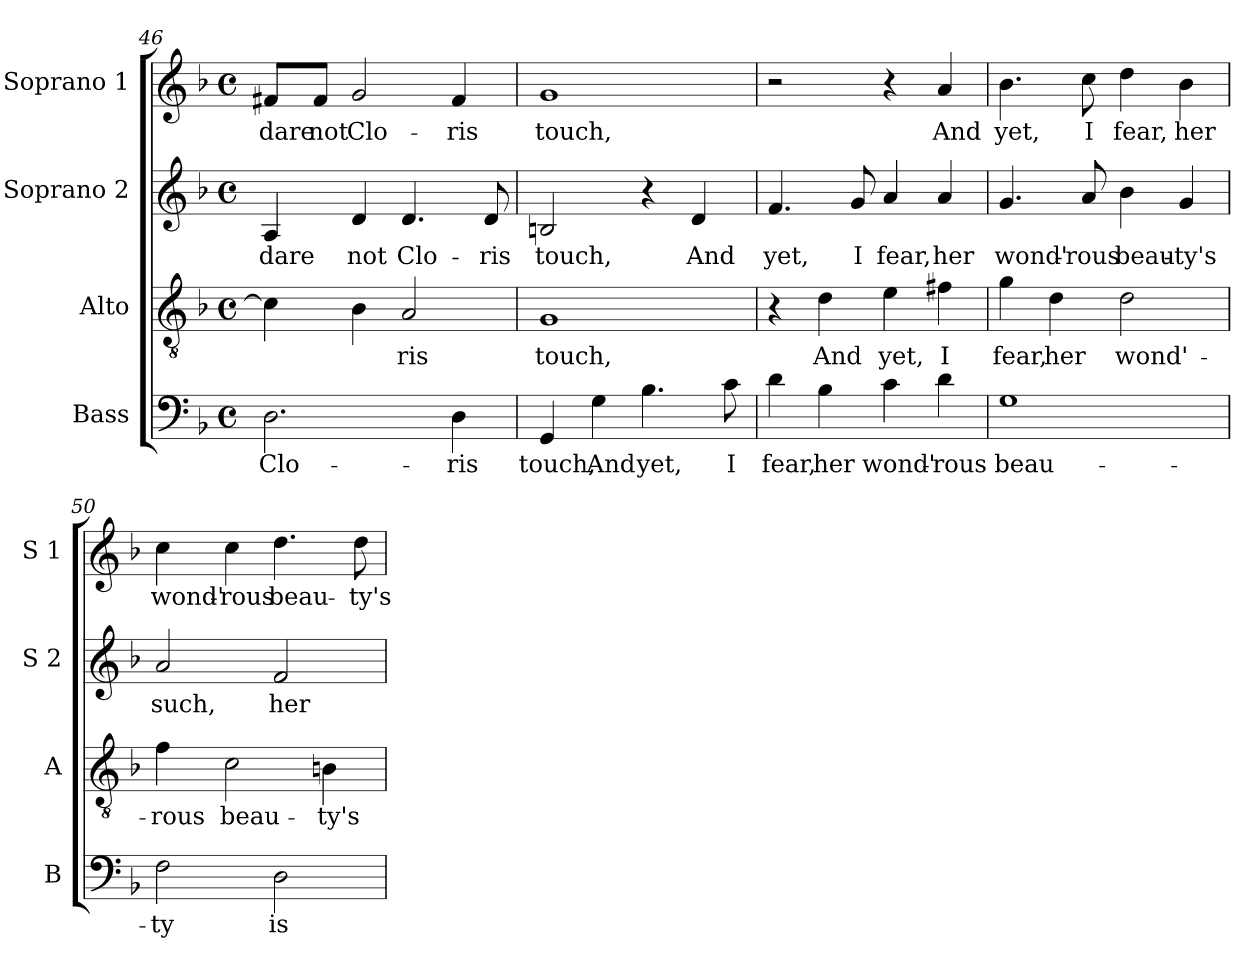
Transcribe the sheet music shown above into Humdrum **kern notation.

**kern	**text	**kern	**text	**kern	**text	**kern	**text
*part4	*part4	*part3	*part3	*part2	*part2	*part1	*part1
*staff4	*staff4	*staff3	*staff3	*staff2	*staff2	*staff1	*staff1
*I"Bass	*	*I"Alto	*	*I"Soprano 2	*	*I"Soprano 1	*
*I'B	*	*I'A	*	*I'S 2	*	*I'S 1	*
*clefF4	*	*clefGv2	*	*clefG2	*	*clefG2	*
*k[b-]	*	*k[b-]	*	*k[b-]	*	*k[b-]	*
*F:	*	*F:	*	*F:	*	*F:	*
*M4/4	*	*M4/4	*	*M4/4	*	*M4/4	*
*met(c)	*	*met(c)	*	*met(c)	*	*met(c)	*
=46	=46	=46	=46	=46	=46	=46	=46
!	!LO:LY:b	!	!	!	!	!	!
!	!	!	!	!	!LO:LY:b	!	!
!	!	!	!	!	!	!	!LO:LY:b
2.D\	Clo-	4c\]	.	4A/	dare	8f#X/L	dare
!	!	!	!	!	!	!	!LO:LY:b
.	.	.	.	.	.	8f#/J	not
!	!	!	!	!	!LO:LY:b	!	!
!	!	!	!	!	!	!	!LO:LY:b
.	.	4B-\	.	4d/	not	2g/	Clo-
!	!	!	!LO:LY:b	!	!	!	!
!	!	!	!	!	!LO:LY:b	!	!
.	.	2A/	-ris	4.d/	Clo-	.	.
!	!LO:LY:b	!	!	!	!	!	!
!	!	!	!	!	!	!	!LO:LY:b
4D\	-ris	.	.	.	.	4f#/	-ris
!	!	!	!	!	!LO:LY:b	!	!
.	.	.	.	8d/	-ris	.	.
=47	=47	=47	=47	=47	=47	=47	=47
!	!LO:LY:b	!	!	!	!	!	!
!	!	!	!LO:LY:b	!	!	!	!
!	!	!	!	!	!LO:LY:b	!	!
!	!	!	!	!	!	!	!LO:LY:b
4GG/	touch,	1G	touch,	2Bn/	touch,	1g	touch,
!	!LO:LY:b	!	!	!	!	!	!
4G\	And	.	.	.	.	.	.
!	!LO:LY:b	!	!	!	!	!	!
4.B-\	yet,	.	.	4r	.	.	.
!	!	!	!	!	!LO:LY:b	!	!
.	.	.	.	4d/	And	.	.
!	!LO:LY:b	!	!	!	!	!	!
8c\	I	.	.	.	.	.	.
=48	=48	=48	=48	=48	=48	=48	=48
!	!LO:LY:b	!	!	!	!	!	!
!	!	!	!	!	!LO:LY:b	!	!
4d\	fear,	4r	.	4.f/	yet,	2r	.
!	!LO:LY:b	!	!	!	!	!	!
!	!	!	!LO:LY:b	!	!	!	!
4B-\	her	4d\	And	.	.	.	.
!	!	!	!	!	!LO:LY:b	!	!
.	.	.	.	8g/	I	.	.
!	!LO:LY:b	!	!	!	!	!	!
!	!	!	!LO:LY:b	!	!	!	!
!	!	!	!	!	!LO:LY:b	!	!
4c\	wond'-	4e\	yet,	4a/	fear,	4r	.
!	!LO:LY:b	!	!	!	!	!	!
!	!	!	!LO:LY:b	!	!	!	!
!	!	!	!	!	!LO:LY:b	!	!
!	!	!	!	!	!	!	!LO:LY:b
4d\	-rous	4f#X\	I	4a/	her	4a/	And
!!LO:LB:g=z
=49	=49	=49	=49	=49	=49	=49	=49
!	!LO:LY:b	!	!	!	!	!	!
!	!	!	!LO:LY:b	!	!	!	!
!	!	!	!	!	!LO:LY:b	!	!
!	!	!	!	!	!	!	!LO:LY:b
1G	beau-	4g\	fear,	4.g/	wond'-	4.b-\	yet,
!	!	!	!LO:LY:b	!	!	!	!
.	.	4d\	her	.	.	.	.
!	!	!	!	!	!LO:LY:b	!	!
!	!	!	!	!	!	!	!LO:LY:b
.	.	.	.	8a/	-rous	8cc\	I
!	!	!	!LO:LY:b	!	!	!	!
!	!	!	!	!	!LO:LY:b	!	!
!	!	!	!	!	!	!	!LO:LY:b
.	.	2d\	wond'-	4b-\	beau-	4dd\	fear,
!	!	!	!	!	!LO:LY:b	!	!
!	!	!	!	!	!	!	!LO:LY:b
.	.	.	.	4g/	-ty's	4b-\	her
=50	=50	=50	=50	=50	=50	=50	=50
!	!LO:LY:b	!	!	!	!	!	!
!	!	!	!LO:LY:b	!	!	!	!
!	!	!	!	!	!LO:LY:b	!	!
!	!	!	!	!	!	!	!LO:LY:b
2F\	-ty	4f\	-rous	2a/	such,	4cc\	wond'-
!	!	!	!LO:LY:b	!	!	!	!
!	!	!	!	!	!	!	!LO:LY:b
.	.	2c\	beau-	.	.	4cc\	-rous
!	!LO:LY:b	!	!	!	!	!	!
!	!	!	!	!	!LO:LY:b	!	!
!	!	!	!	!	!	!	!LO:LY:b
2D\	is	.	.	2f/	her	4.dd\	beau-
!	!	!	!LO:LY:b	!	!	!	!
.	.	4Bn\	-ty's	.	.	.	.
!	!	!	!	!	!	!	!LO:LY:b
.	.	.	.	.	.	8dd\	-ty's
=	=	=	=	=	=	=	=
*-	*-	*-	*-	*-	*-	*-	*-
